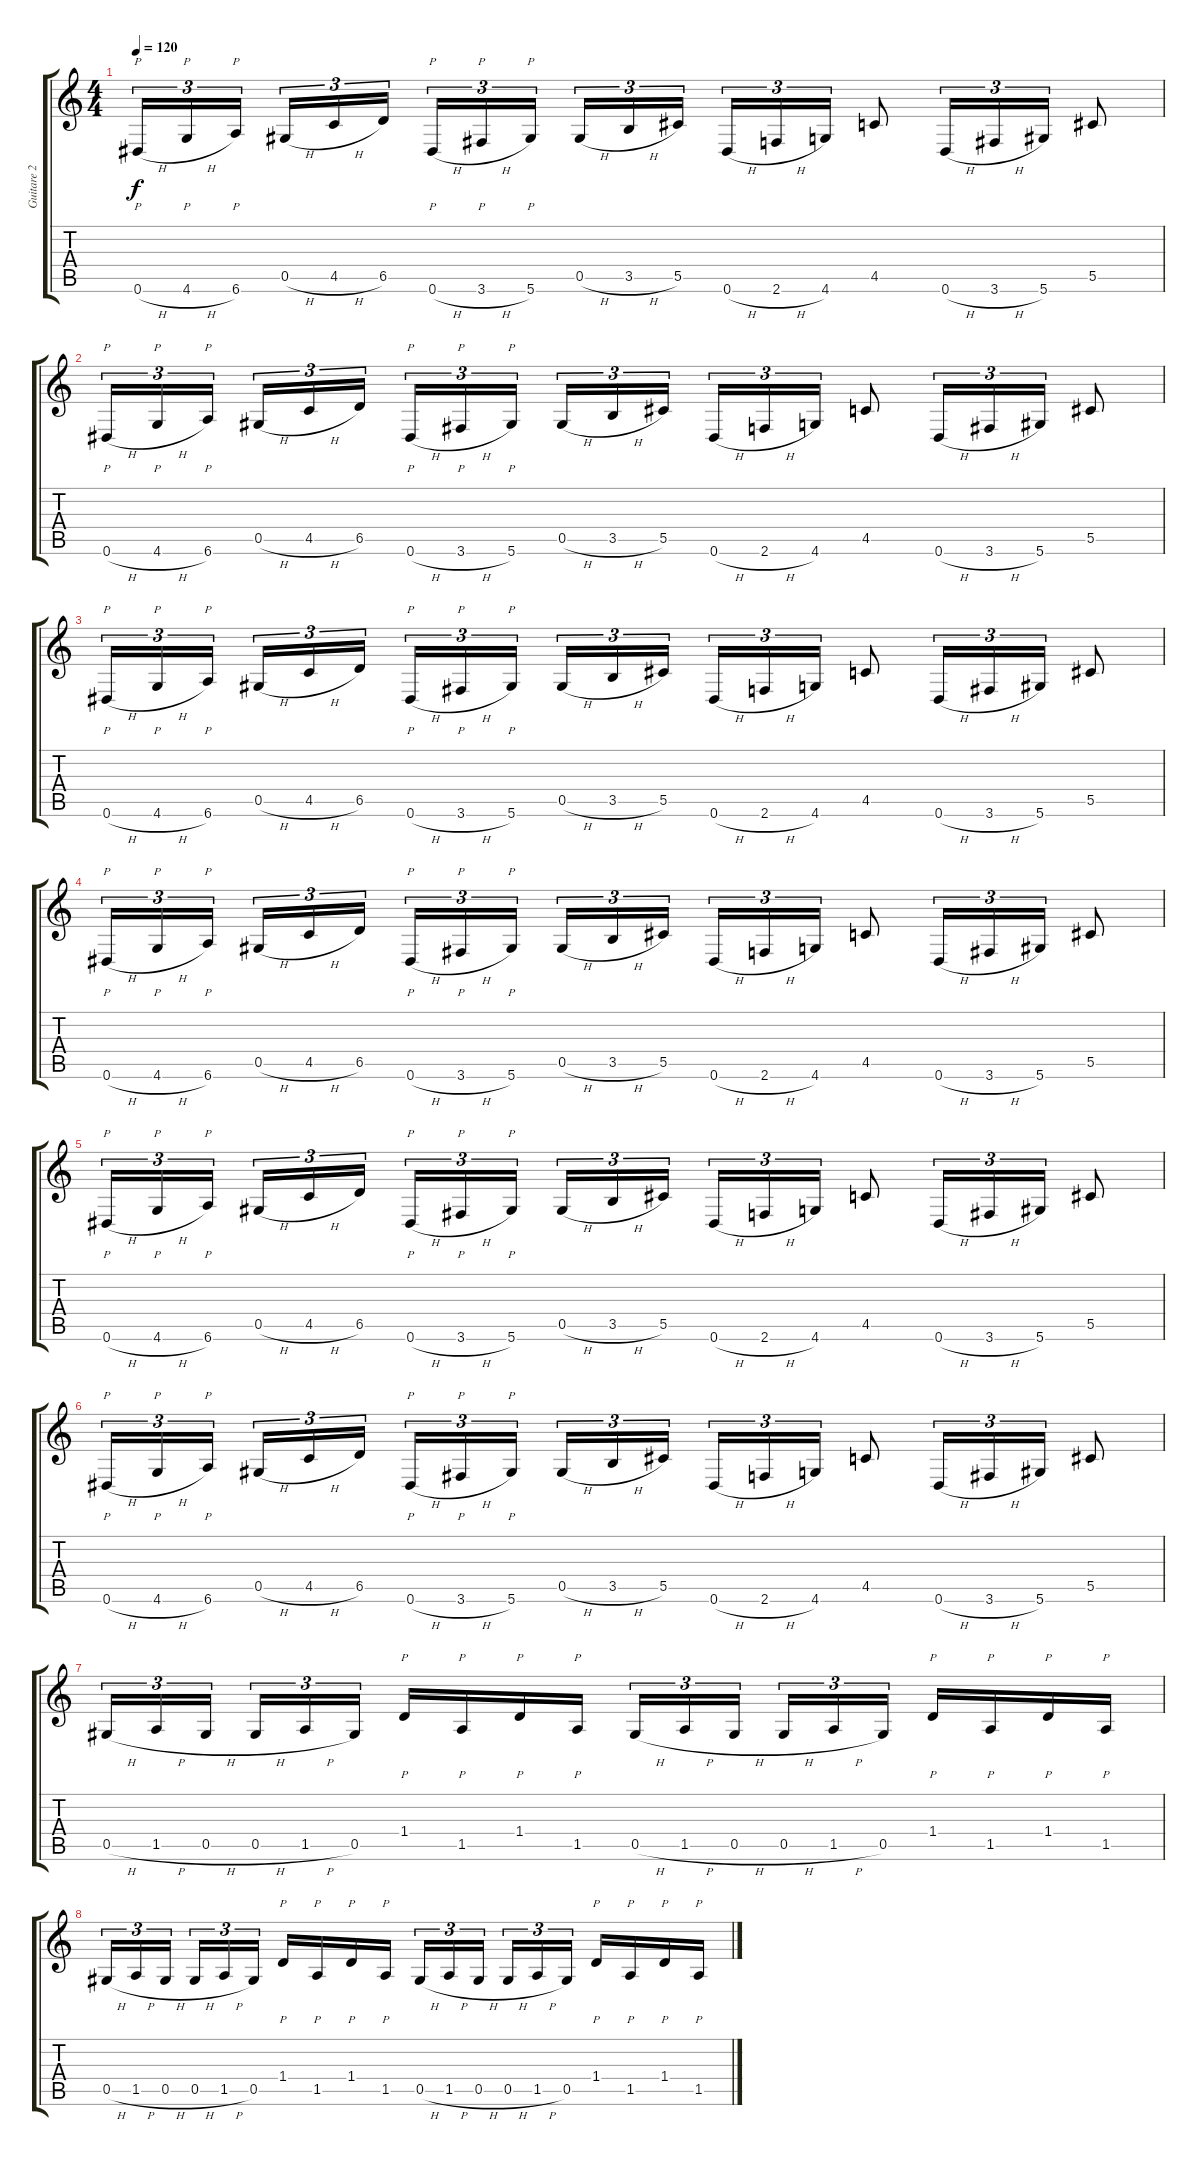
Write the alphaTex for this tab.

\track ("Guitare 2" "Guitare 2") {instrument distortionguitar}
\staff {score tabs}
\tuning (Eb4 Bb3 Gb3 Db3 Ab2 Eb2) {hide}
\ts (4 4)
\tempo 120
\clef g2
\ks c
0.6{h}.16{p tu (3 2) dy f} 4.6{h}.16{p tu (3 2)} 6.6.16{p tu (3 2)} 0.5{h}.16{tu (3 2)} 4.5{h}.16{tu (3 2)} 6.5.16{tu (3 2)} 0.6{h}.16{p tu (3 2)} 3.6{h}.16{p tu (3 2)} 5.6.16{p tu (3 2)} 0.5{h}.16{tu (3 2)} 3.5{h}.16{tu (3 2)} 5.5.16{tu (3 2)} 0.6{h}.16{tu (3 2)} 2.6{h}.16{tu (3 2)} 4.6.16{tu (3 2)} 4.5.8 0.6{h}.16{tu (3 2)} 3.6{h}.16{tu (3 2)} 5.6.16{tu (3 2)} 5.5.8 |
0.6{h}.16{p tu (3 2)} 4.6{h}.16{p tu (3 2)} 6.6.16{p tu (3 2)} 0.5{h}.16{tu (3 2)} 4.5{h}.16{tu (3 2)} 6.5.16{tu (3 2)} 0.6{h}.16{p tu (3 2)} 3.6{h}.16{p tu (3 2)} 5.6.16{p tu (3 2)} 0.5{h}.16{tu (3 2)} 3.5{h}.16{tu (3 2)} 5.5.16{tu (3 2)} 0.6{h}.16{tu (3 2)} 2.6{h}.16{tu (3 2)} 4.6.16{tu (3 2)} 4.5.8 0.6{h}.16{tu (3 2)} 3.6{h}.16{tu (3 2)} 5.6.16{tu (3 2)} 5.5.8 |
0.6{h}.16{p tu (3 2)} 4.6{h}.16{p tu (3 2)} 6.6.16{p tu (3 2)} 0.5{h}.16{tu (3 2)} 4.5{h}.16{tu (3 2)} 6.5.16{tu (3 2)} 0.6{h}.16{p tu (3 2)} 3.6{h}.16{p tu (3 2)} 5.6.16{p tu (3 2)} 0.5{h}.16{tu (3 2)} 3.5{h}.16{tu (3 2)} 5.5.16{tu (3 2)} 0.6{h}.16{tu (3 2)} 2.6{h}.16{tu (3 2)} 4.6.16{tu (3 2)} 4.5.8 0.6{h}.16{tu (3 2)} 3.6{h}.16{tu (3 2)} 5.6.16{tu (3 2)} 5.5.8 |
0.6{h}.16{p tu (3 2)} 4.6{h}.16{p tu (3 2)} 6.6.16{p tu (3 2)} 0.5{h}.16{tu (3 2)} 4.5{h}.16{tu (3 2)} 6.5.16{tu (3 2)} 0.6{h}.16{p tu (3 2)} 3.6{h}.16{p tu (3 2)} 5.6.16{p tu (3 2)} 0.5{h}.16{tu (3 2)} 3.5{h}.16{tu (3 2)} 5.5.16{tu (3 2)} 0.6{h}.16{tu (3 2)} 2.6{h}.16{tu (3 2)} 4.6.16{tu (3 2)} 4.5.8 0.6{h}.16{tu (3 2)} 3.6{h}.16{tu (3 2)} 5.6.16{tu (3 2)} 5.5.8 |
0.6{h}.16{p tu (3 2)} 4.6{h}.16{p tu (3 2)} 6.6.16{p tu (3 2)} 0.5{h}.16{tu (3 2)} 4.5{h}.16{tu (3 2)} 6.5.16{tu (3 2)} 0.6{h}.16{p tu (3 2)} 3.6{h}.16{p tu (3 2)} 5.6.16{p tu (3 2)} 0.5{h}.16{tu (3 2)} 3.5{h}.16{tu (3 2)} 5.5.16{tu (3 2)} 0.6{h}.16{tu (3 2)} 2.6{h}.16{tu (3 2)} 4.6.16{tu (3 2)} 4.5.8 0.6{h}.16{tu (3 2)} 3.6{h}.16{tu (3 2)} 5.6.16{tu (3 2)} 5.5.8 |
0.6{h}.16{p tu (3 2)} 4.6{h}.16{p tu (3 2)} 6.6.16{p tu (3 2)} 0.5{h}.16{tu (3 2)} 4.5{h}.16{tu (3 2)} 6.5.16{tu (3 2)} 0.6{h}.16{p tu (3 2)} 3.6{h}.16{p tu (3 2)} 5.6.16{p tu (3 2)} 0.5{h}.16{tu (3 2)} 3.5{h}.16{tu (3 2)} 5.5.16{tu (3 2)} 0.6{h}.16{tu (3 2)} 2.6{h}.16{tu (3 2)} 4.6.16{tu (3 2)} 4.5.8 0.6{h}.16{tu (3 2)} 3.6{h}.16{tu (3 2)} 5.6.16{tu (3 2)} 5.5.8 |
0.5{h}.16{tu (3 2)} 1.5{h}.16{tu (3 2)} 0.5{h}.16{tu (3 2)} 0.5{h}.16{tu (3 2)} 1.5{h}.16{tu (3 2)} 0.5.16{tu (3 2)} 1.4.16{p} 1.5.16{p} 1.4.16{p} 1.5.16{p} 0.5{h}.16{tu (3 2)} 1.5{h}.16{tu (3 2)} 0.5{h}.16{tu (3 2)} 0.5{h}.16{tu (3 2)} 1.5{h}.16{tu (3 2)} 0.5.16{tu (3 2)} 1.4.16{p} 1.5.16{p} 1.4.16{p} 1.5.16{p} |
0.5{h}.16{tu (3 2)} 1.5{h}.16{tu (3 2)} 0.5{h}.16{tu (3 2)} 0.5{h}.16{tu (3 2)} 1.5{h}.16{tu (3 2)} 0.5.16{tu (3 2)} 1.4.16{p} 1.5.16{p} 1.4.16{p} 1.5.16{p} 0.5{h}.16{tu (3 2)} 1.5{h}.16{tu (3 2)} 0.5{h}.16{tu (3 2)} 0.5{h}.16{tu (3 2)} 1.5{h}.16{tu (3 2)} 0.5.16{tu (3 2)} 1.4.16{p} 1.5.16{p} 1.4.16{p} 1.5.16{p}
